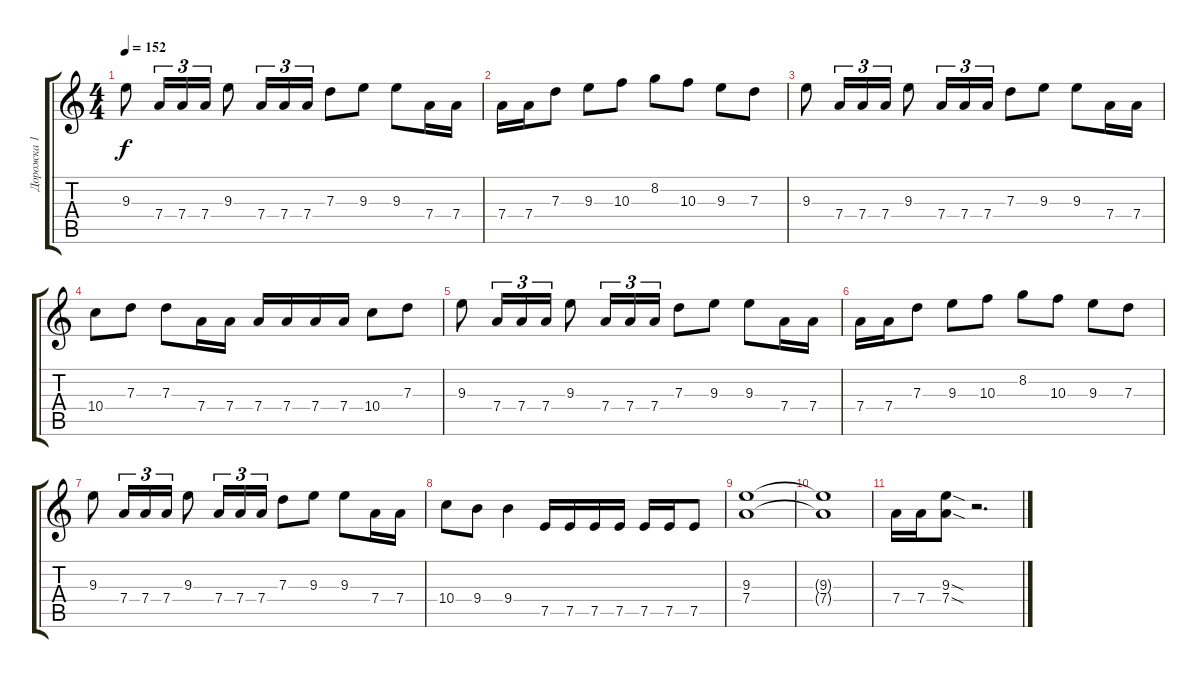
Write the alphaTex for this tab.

\track ("Дорожка 1" "Дорожка 1") {instrument electricguitarclean}
\staff {score tabs}
\tuning (E4 B3 G3 D3 A2 E2) {hide}
\ts (4 4)
\tempo 152
\clef g2
\ks c
9.3.8{dy f instrument distortionguitar} 7.4.16{tu (3 2)} 7.4.16{tu (3 2)} 7.4.16{tu (3 2)} 9.3.8 7.4.16{tu (3 2)} 7.4.16{tu (3 2)} 7.4.16{tu (3 2)} 7.3.8 9.3.8 9.3.8 7.4.16 7.4.16 |
7.4.16 7.4.16 7.3.8 9.3.8 10.3.8 8.2.8 10.3.8 9.3.8 7.3.8 |
9.3.8 7.4.16{tu (3 2)} 7.4.16{tu (3 2)} 7.4.16{tu (3 2)} 9.3.8 7.4.16{tu (3 2)} 7.4.16{tu (3 2)} 7.4.16{tu (3 2)} 7.3.8 9.3.8 9.3.8 7.4.16 7.4.16 |
10.4.8 7.3.8 7.3.8 7.4.16 7.4.16 7.4.16 7.4.16 7.4.16 7.4.16 10.4.8 7.3.8 |
9.3.8 7.4.16{tu (3 2)} 7.4.16{tu (3 2)} 7.4.16{tu (3 2)} 9.3.8 7.4.16{tu (3 2)} 7.4.16{tu (3 2)} 7.4.16{tu (3 2)} 7.3.8 9.3.8 9.3.8 7.4.16 7.4.16 |
7.4.16 7.4.16 7.3.8 9.3.8 10.3.8 8.2.8 10.3.8 9.3.8 7.3.8 |
9.3.8 7.4.16{tu (3 2)} 7.4.16{tu (3 2)} 7.4.16{tu (3 2)} 9.3.8 7.4.16{tu (3 2)} 7.4.16{tu (3 2)} 7.4.16{tu (3 2)} 7.3.8 9.3.8 9.3.8 7.4.16 7.4.16 |
10.4.8 9.4.8 9.4.4 7.5.16 7.5.16 7.5.16 7.5.16 7.5.16 7.5.16 7.5.8 |
(9.3 7.4).1 |
(9.3{t} 7.4{t}).1 |
7.4.16 7.4.16 (9.3{sod} 7.4{sod}).8 r.2{d}
